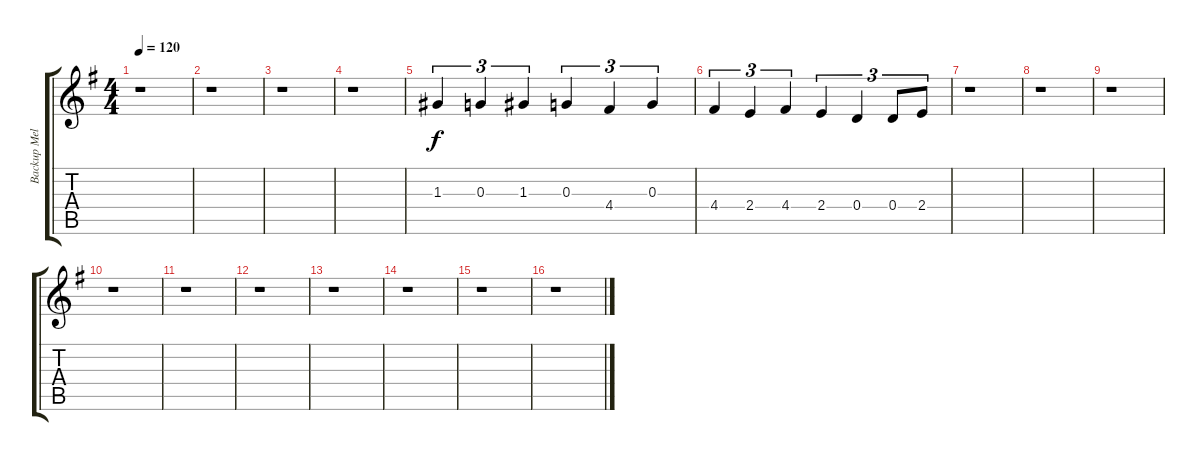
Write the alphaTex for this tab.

\track ("Backup Melody" "Backup Mel") {instrument acousticguitarnylon}
\staff {score tabs}
\tuning (E4 B3 G3 D3 A2 E2) {hide}
\ts (4 4)
\tempo 120
\clef g2
\ks eminor
r.1{dy f} |
r.1 |
r.1 |
r.1 |
1.3.4{tu (3 2)} 0.3.4{tu (3 2)} 1.3.4{tu (3 2)} 0.3.4{tu (3 2)} 4.4.4{tu (3 2)} 0.3.4{tu (3 2)} |
4.4.4{tu (3 2)} 2.4.4{tu (3 2)} 4.4.4{tu (3 2)} 2.4.4{tu (3 2)} 0.4.4{tu (3 2)} 0.4.8{tu (3 2)} 2.4.8{tu (3 2)} |
r.1 |
r.1 |
r.1 |
r.1 |
r.1 |
r.1 |
r.1 |
r.1 |
r.1 |
r.1
